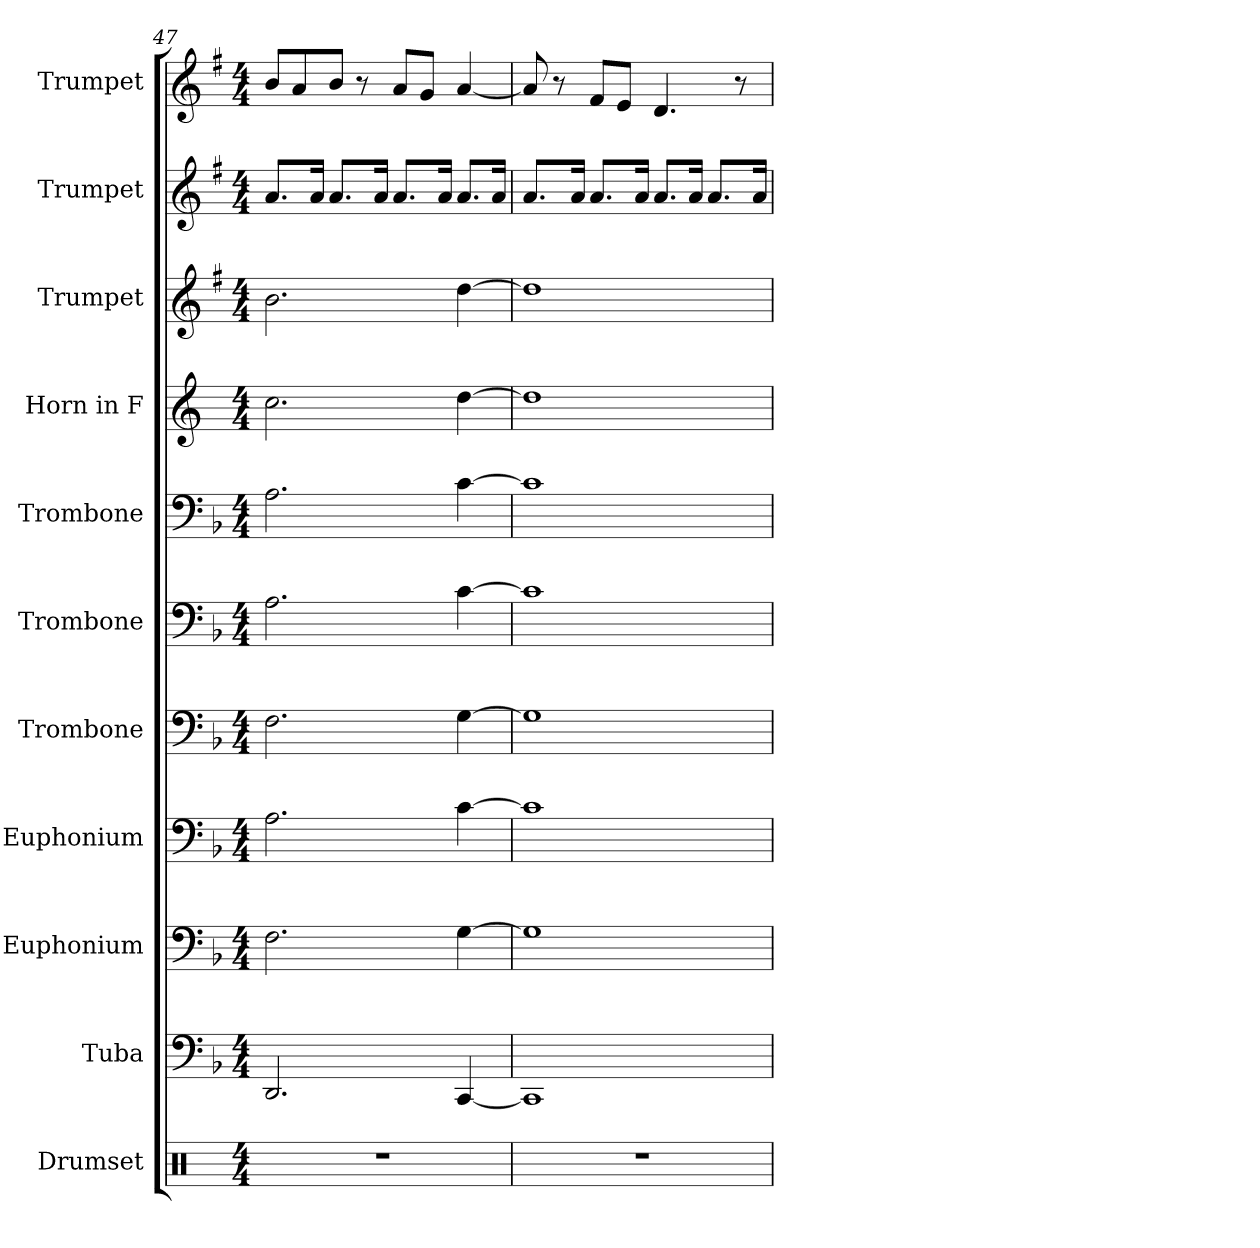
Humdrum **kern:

**kern	**kern	**kern	**kern	**kern	**kern	**kern	**kern	**kern	**kern	**kern
*part11	*part10	*part9	*part8	*part7	*part6	*part5	*part4	*part3	*part2	*part1
*staff11	*staff10	*staff9	*staff8	*staff7	*staff6	*staff5	*staff4	*staff3	*staff2	*staff1
*I"Drumset	*I"Tuba	*I"Euphonium	*I"Euphonium	*I"Trombone	*I"Trombone	*I"Trombone	*I"Horn in F	*I"Trumpet	*I"Trumpet	*I"Trumpet
*I'D. Set	*I'Tba.	*I'Euph.	*I'Euph.	*I'Tbn.	*I'Tbn.	*I'Tbn.	*	*I'Tpt.	*I'Tpt.	*I'Tpt.
*clefX	*clefF4	*clefF4	*clefF4	*clefF4	*clefF4	*clefF4	*clefG2	*clefG2	*clefG2	*clefG2
*	*	*	*	*	*	*	*ITrd4c7	*ITrd1c2	*ITrd1c2	*ITrd1c2
*k[]	*k[b-]	*k[b-]	*k[b-]	*k[b-]	*k[b-]	*k[b-]	*k[b-]	*k[b-]	*k[b-]	*k[b-]
*M4/4	*M4/4	*M4/4	*M4/4	*M4/4	*M4/4	*M4/4	*M4/4	*M4/4	*M4/4	*M4/4
=47	=47	=47	=47	=47	=47	=47	=47	=47	=47	=47
1r	2.DD/	2.F\	2.A\	2.F\	2.A\	2.A\	2.f\	2.a\	8.g/L	8a/L
.	.	.	.	.	.	.	.	.	.	8g/
.	.	.	.	.	.	.	.	.	16g/Jk	.
.	.	.	.	.	.	.	.	.	8.g/L	8a/J
.	.	.	.	.	.	.	.	.	.	8r
.	.	.	.	.	.	.	.	.	16g/Jk	.
.	.	.	.	.	.	.	.	.	8.g/L	8g/L
.	.	.	.	.	.	.	.	.	.	8f/J
.	.	.	.	.	.	.	.	.	16g/Jk	.
.	[4CC/	[4G\	[4c\	[4G\	[4c\	[4c\	[4g\	[4cc\	8.g/L	[4g/
.	.	.	.	.	.	.	.	.	16g/Jk	.
=48	=48	=48	=48	=48	=48	=48	=48	=48	=48	=48
1r	1CC]	1G]	1c]	1G]	1c]	1c]	1g]	1cc]	8.g/L	8g/]
.	.	.	.	.	.	.	.	.	.	8r
.	.	.	.	.	.	.	.	.	16g/Jk	.
.	.	.	.	.	.	.	.	.	8.g/L	8e/L
.	.	.	.	.	.	.	.	.	.	8d/J
.	.	.	.	.	.	.	.	.	16g/Jk	.
.	.	.	.	.	.	.	.	.	8.g/L	4.c/
.	.	.	.	.	.	.	.	.	16g/Jk	.
.	.	.	.	.	.	.	.	.	8.g/L	.
.	.	.	.	.	.	.	.	.	.	8r
.	.	.	.	.	.	.	.	.	16g/Jk	.
=	=	=	=	=	=	=	=	=	=	=
*-	*-	*-	*-	*-	*-	*-	*-	*-	*-	*-
